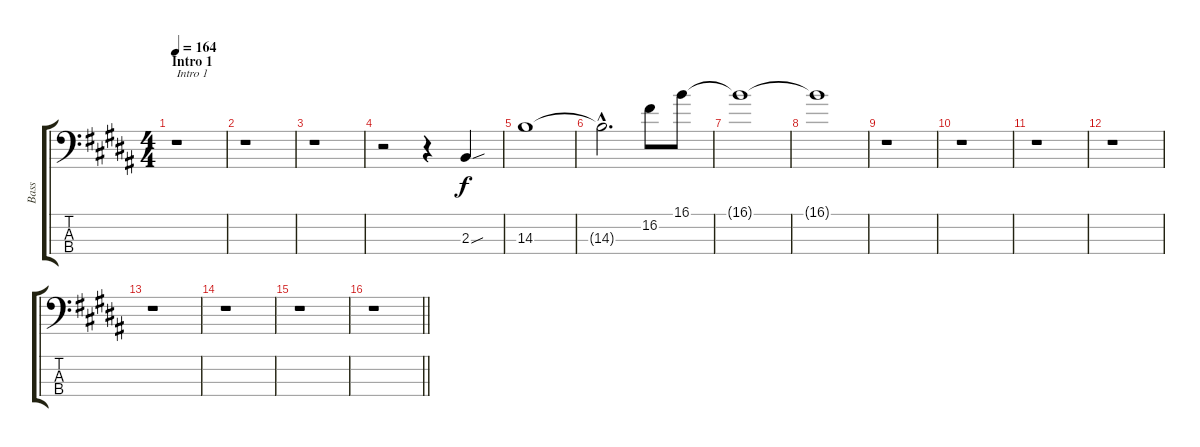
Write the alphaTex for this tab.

\track ("Bass" "Bass") {instrument electricbasspick}
\staff {score tabs}
\tuning (G2 D2 A1 E1) {hide}
\ts (4 4)
\section ("" "Intro 1")
\tempo 164
\clef f4
\ks b
r.1{txt "Intro 1" dy f instrument electricbasspick} |
r.1 |
r.1 |
r.2 r.4 2.3{sou}.4 |
14.3.1 |
14.3{hac t}.2{d} 16.2.8 16.1.8 |
16.1{t}.1 |
16.1{t}.1 |
r.1 |
r.1 |
r.1 |
r.1 |
r.1 |
r.1 |
r.1 |
\barLineRight lightlight
r.1
